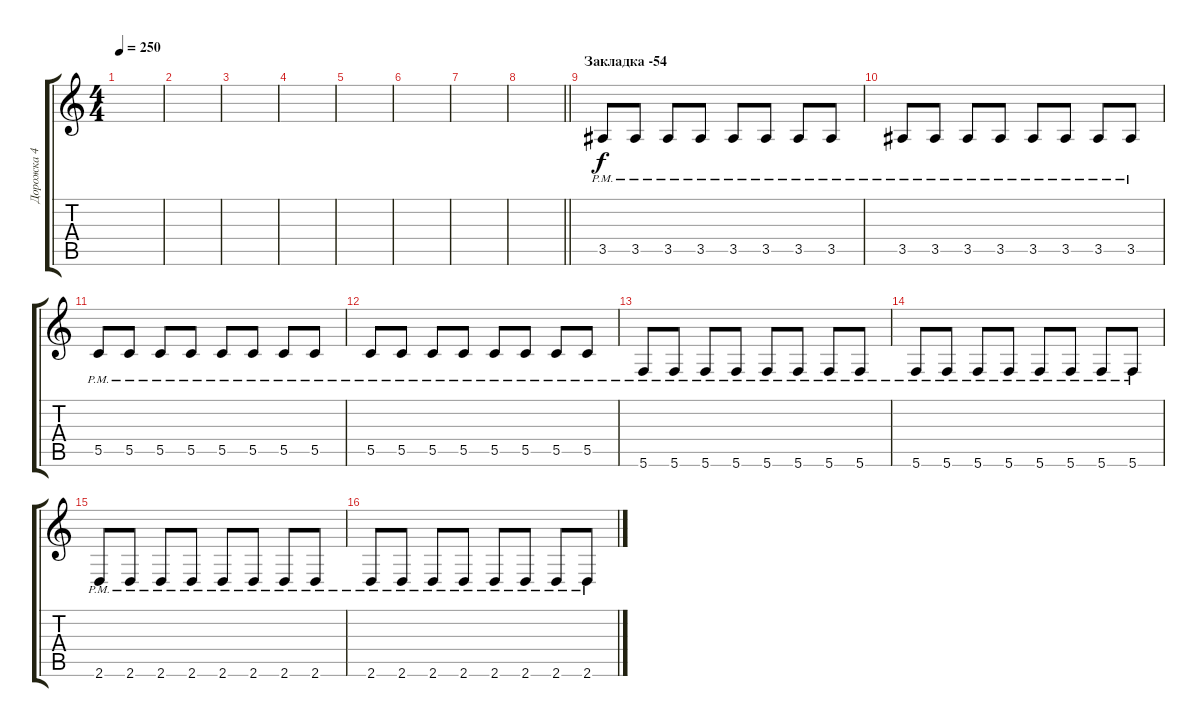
\track ("Дорожка 4" "Дорожка 4") {instrument distortionguitar}
\staff {score tabs}
\tuning (D4 A3 F3 C3 G2 C2) {hide}
\ts (4 4)
\tempo 250
\clef g2
\ks c
|
|
|
|
|
|
|
\barLineRight lightlight
|
\section ("" "Закладка -54")
3.5{pm}.8 3.5{pm}.8 3.5{pm}.8 3.5{pm}.8 3.5{pm}.8 3.5{pm}.8 3.5{pm}.8 3.5{pm}.8 |
3.5{pm}.8 3.5{pm}.8 3.5{pm}.8 3.5{pm}.8 3.5{pm}.8 3.5{pm}.8 3.5{pm}.8 3.5{pm}.8 |
5.5{pm}.8 5.5{pm}.8 5.5{pm}.8 5.5{pm}.8 5.5{pm}.8 5.5{pm}.8 5.5{pm}.8 5.5{pm}.8 |
5.5{pm}.8 5.5{pm}.8 5.5{pm}.8 5.5{pm}.8 5.5{pm}.8 5.5{pm}.8 5.5{pm}.8 5.5{pm}.8 |
5.6{pm}.8 5.6{pm}.8 5.6{pm}.8 5.6{pm}.8 5.6{pm}.8 5.6{pm}.8 5.6{pm}.8 5.6{pm}.8 |
5.6{pm}.8 5.6{pm}.8 5.6{pm}.8 5.6{pm}.8 5.6{pm}.8 5.6{pm}.8 5.6{pm}.8 5.6{pm}.8 |
2.6{pm}.8 2.6{pm}.8 2.6{pm}.8 2.6{pm}.8 2.6{pm}.8 2.6{pm}.8 2.6{pm}.8 2.6{pm}.8 |
2.6{pm}.8 2.6{pm}.8 2.6{pm}.8 2.6{pm}.8 2.6{pm}.8 2.6{pm}.8 2.6{pm}.8 2.6{pm}.8
